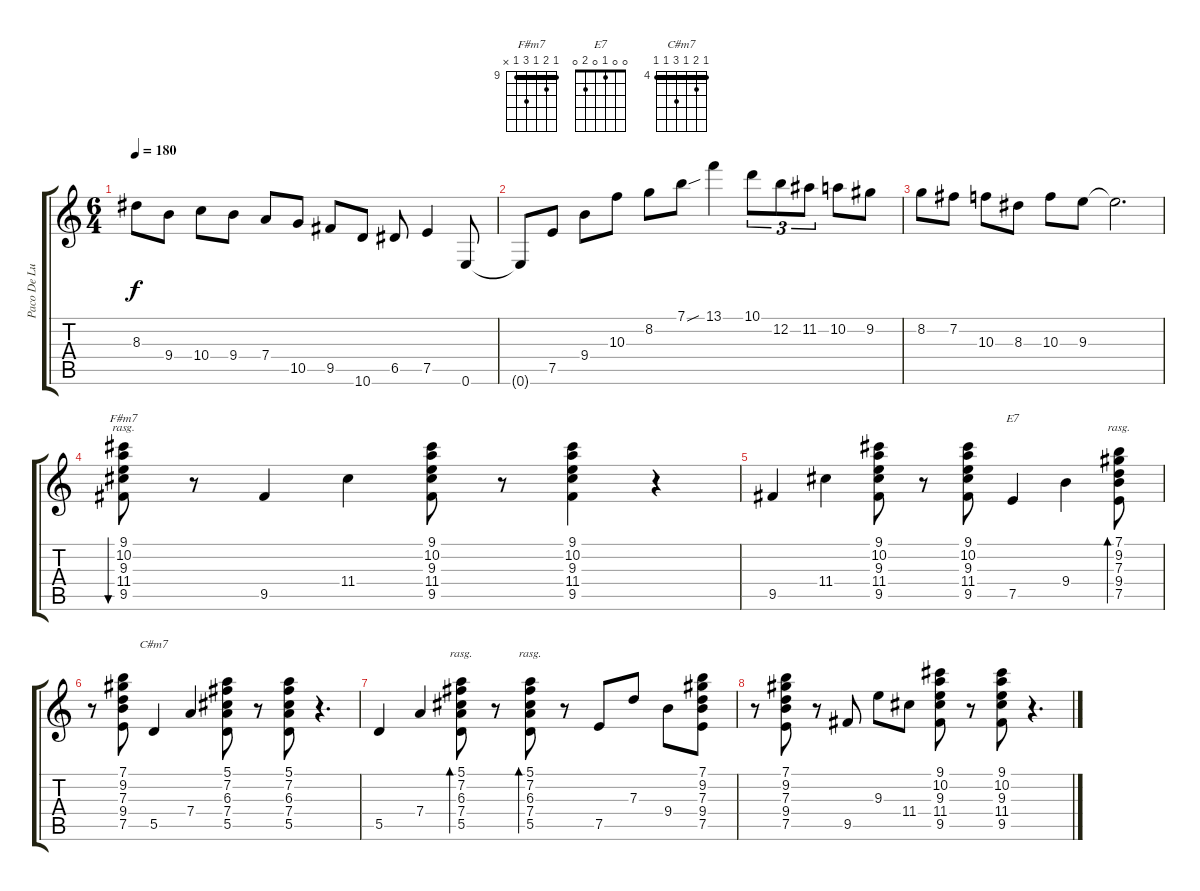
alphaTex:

\track ("Paco De Lucia" "Paco De Lu") {instrument acousticguitarsteel}
\staff {score tabs}
\tuning (E4 B3 G3 D3 A2 E2) {hide}
\chord ("F#m7" 9 10 9 11 9 x) {firstfret 9 barre 9}
\chord ("E7" 0 0 1 0 2 0)
\chord ("C#m7" 4 5 4 6 4 4) {firstfret 4 barre 4}
\ts (6 4)
\tempo 180
\clef g2
\ks c
8.3.8{dy f} 9.4.8 10.4.8 9.4.8 7.4.8 10.5.8 9.5.8 10.6.8 6.5.8 7.5.4 0.6.8 |
0.6{t}.8 7.5.8 9.4.8 10.3.8 8.2.8 7.1{sou}.8 13.1.4 10.1.8{tu (3 2)} 12.2.8{tu (3 2)} 11.2.8{tu (3 2)} 10.2.8 9.2.8 |
8.2.8 7.2.8 10.3.8 8.3.8 10.3.8 9.3.8 9.3{t}.2{d} |
(9.1 10.2 9.3 11.4 9.5).8{bu 480 ch "F#m7" rasg ii} r.8 9.5.4 11.4.4 (9.1 10.2 9.3 11.4 9.5).8 r.8 (9.1 10.2 9.3 11.4 9.5).4 r.4 |
9.5.4 11.4.4 (9.1 10.2 9.3 11.4 9.5).8 r.8 (9.1 10.2 9.3 11.4 9.5).8 7.5.4{ch "E7"} 9.4.4 (7.1 9.2 7.3 9.4 7.5).8{bd 480 rasg ii} |
r.8 (7.1 9.2 7.3 9.4 7.5).8 5.5.4{ch "C#m7"} 7.4.4 (5.1 7.2 6.3 7.4 5.5).8 r.8 (5.1 7.2 6.3 7.4 5.5).8 r.4{d} |
5.5.4 7.4.4 (5.1 7.2 6.3 7.4 5.5).8{bd 480 rasg ii} r.8 (5.1 7.2 6.3 7.4 5.5).8{bd 480 rasg ii} r.8 7.5.8 7.3.8 9.4.8 (7.1 9.2 7.3 9.4 7.5).8 |
r.8 (7.1 9.2 7.3 9.4 7.5).8 r.8 9.5.8 9.3.8 11.4.8 (9.1 10.2 9.3 11.4 9.5).8 r.8 (9.1 10.2 9.3 11.4 9.5).8 r.4{d}
